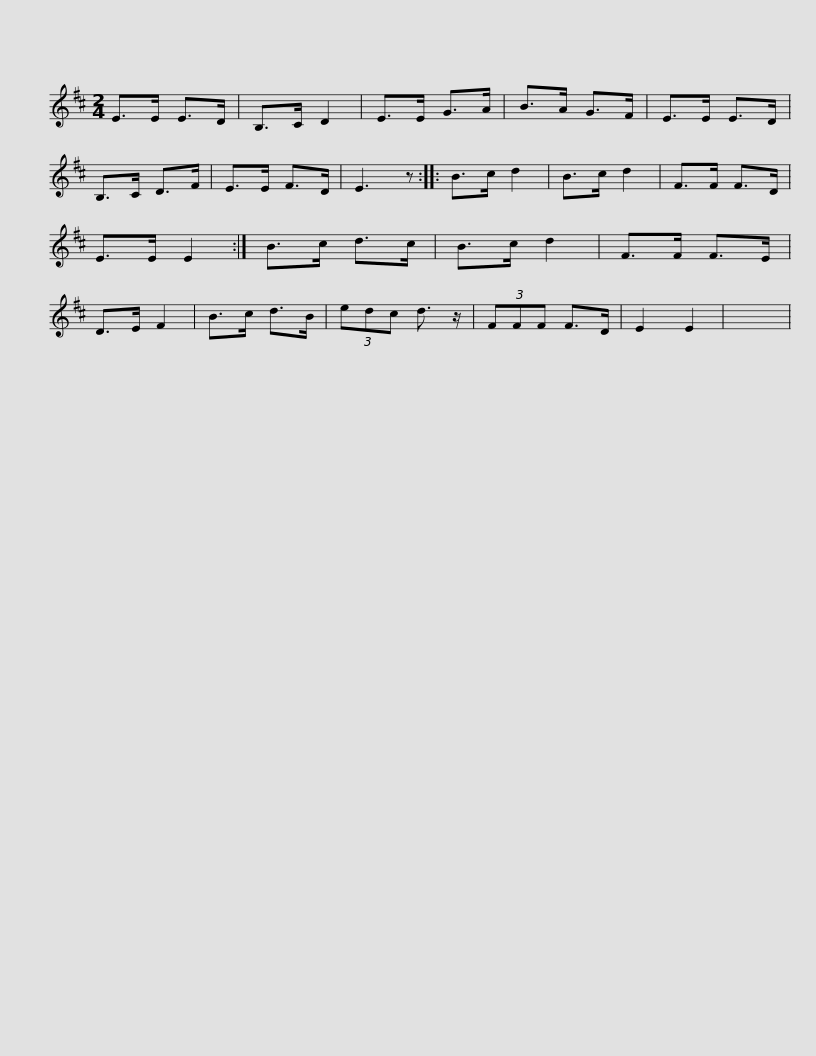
X:1
L:1/8
M:2/4
I:linebreak $
K:D
V:1 treble
V:1
 E>E E>D | B,>C D2 | E>E G>A | B>A G>F | E>E E>D | %5
 B,>C D>F | E>E F>D | E3 z :: B>c d2 |$ B>c d2 | %10
 F>F F>D | E>E E2 :| B>c d>c | B>c d2 | F>F F>E | %15
 D>E F2 | B>c d>B | (3edc d3/2 z/ | (3FFF F>D |$ E2 E2 | %20
 x4 | %21
